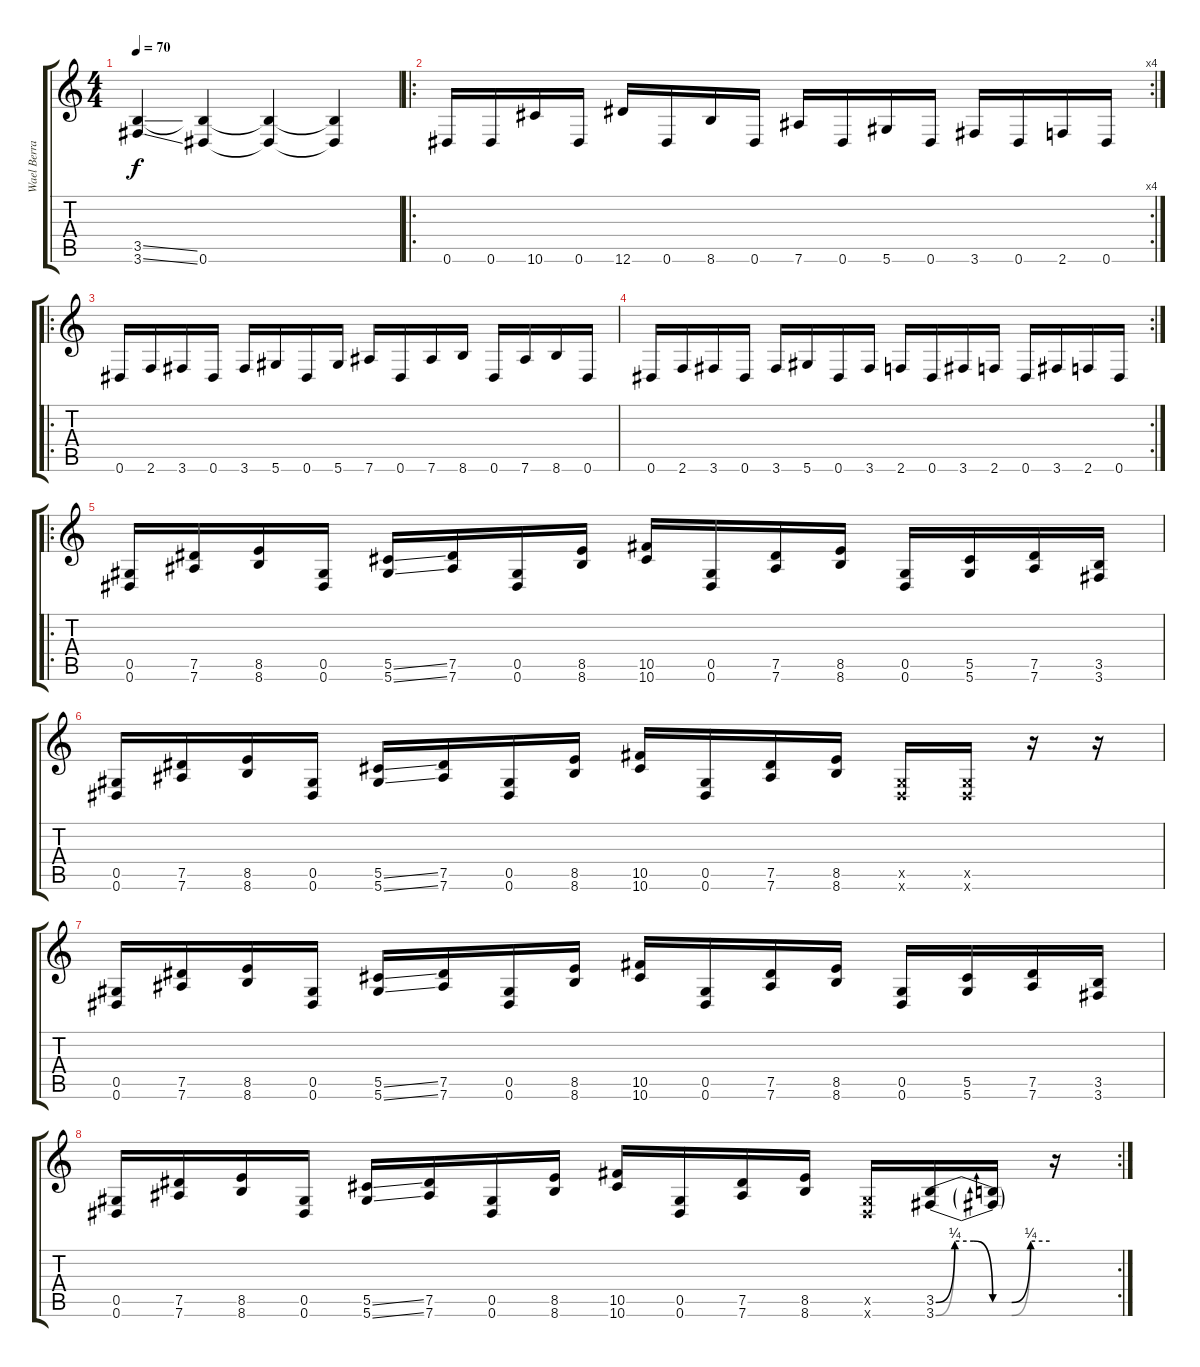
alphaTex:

\track ("Wael Berrais" "Wael Berra") {instrument distortionguitar}
\staff {score tabs}
\tuning (Eb4 Bb3 Gb3 Db3 Ab2 Eb2) {hide}
\ts (4 4)
\tempo 70
\clef g2
\ks c
(3.5{ss} 3.6{ss}).4{dy f} (3.5{t} 0.6).4 (3.5{t} 0.6{t}).4 (3.5{t} 0.6{t}).4 |
\ro
\rc 4
0.6.16 0.6.16 10.6.16 0.6.16 12.6.16 0.6.16 8.6.16 0.6.16 7.6.16 0.6.16 5.6.16 0.6.16 3.6.16 0.6.16 2.6.16 0.6.16 |
\ro
0.6.16 2.6.16 3.6.16 0.6.16 3.6.16 5.6.16 0.6.16 5.6.16 7.6.16 0.6.16 7.6.16 8.6.16 0.6.16 7.6.16 8.6.16 0.6.16 |
\rc 2
0.6.16 2.6.16 3.6.16 0.6.16 3.6.16 5.6.16 0.6.16 3.6.16 2.6.16 0.6.16 3.6.16 2.6.16 0.6.16 3.6.16 2.6.16 0.6.16 |
\ro
(0.5 0.6).16 (7.5 7.6).16 (8.5 8.6).16 (0.5 0.6).16 (5.5{ss} 5.6{ss}).16 (7.5 7.6).16 (0.5 0.6).16 (8.5 8.6).16 (10.5 10.6).16 (0.5 0.6).16 (7.5 7.6).16 (8.5 8.6).16 (0.5 0.6).16 (5.5 5.6).16 (7.5 7.6).16 (3.5 3.6).16 |
(0.5 0.6).16 (7.5 7.6).16 (8.5 8.6).16 (0.5 0.6).16 (5.5{ss} 5.6{ss}).16 (7.5 7.6).16 (0.5 0.6).16 (8.5 8.6).16 (10.5 10.6).16 (0.5 0.6).16 (7.5 7.6).16 (8.5 8.6).16 (0.5{x} 0.6{x}).16 (0.5{x} 0.6{x}).16 r.16 r.16 |
(0.5 0.6).16 (7.5 7.6).16 (8.5 8.6).16 (0.5 0.6).16 (5.5{ss} 5.6{ss}).16 (7.5 7.6).16 (0.5 0.6).16 (8.5 8.6).16 (10.5 10.6).16 (0.5 0.6).16 (7.5 7.6).16 (8.5 8.6).16 (0.5 0.6).16 (5.5 5.6).16 (7.5 7.6).16 (3.5 3.6).16 |
\rc 2
(0.5 0.6).16 (7.5 7.6).16 (8.5 8.6).16 (0.5 0.6).16 (5.5{ss} 5.6{ss}).16 (7.5 7.6).16 (0.5 0.6).16 (8.5 8.6).16 (10.5 10.6).16 (0.5 0.6).16 (7.5 7.6).16 (8.5 8.6).16 (0.5{x} 0.6{x}).16 (3.5{be (custom 0 0 10 1 20 1 30 0 40 0 50 1 60 1)} 3.6{be (custom 0 0 10 1 20 1 30 0 40 0 50 1 60 1)}).16 (3.5{t} 3.6{t}).16 r.16
